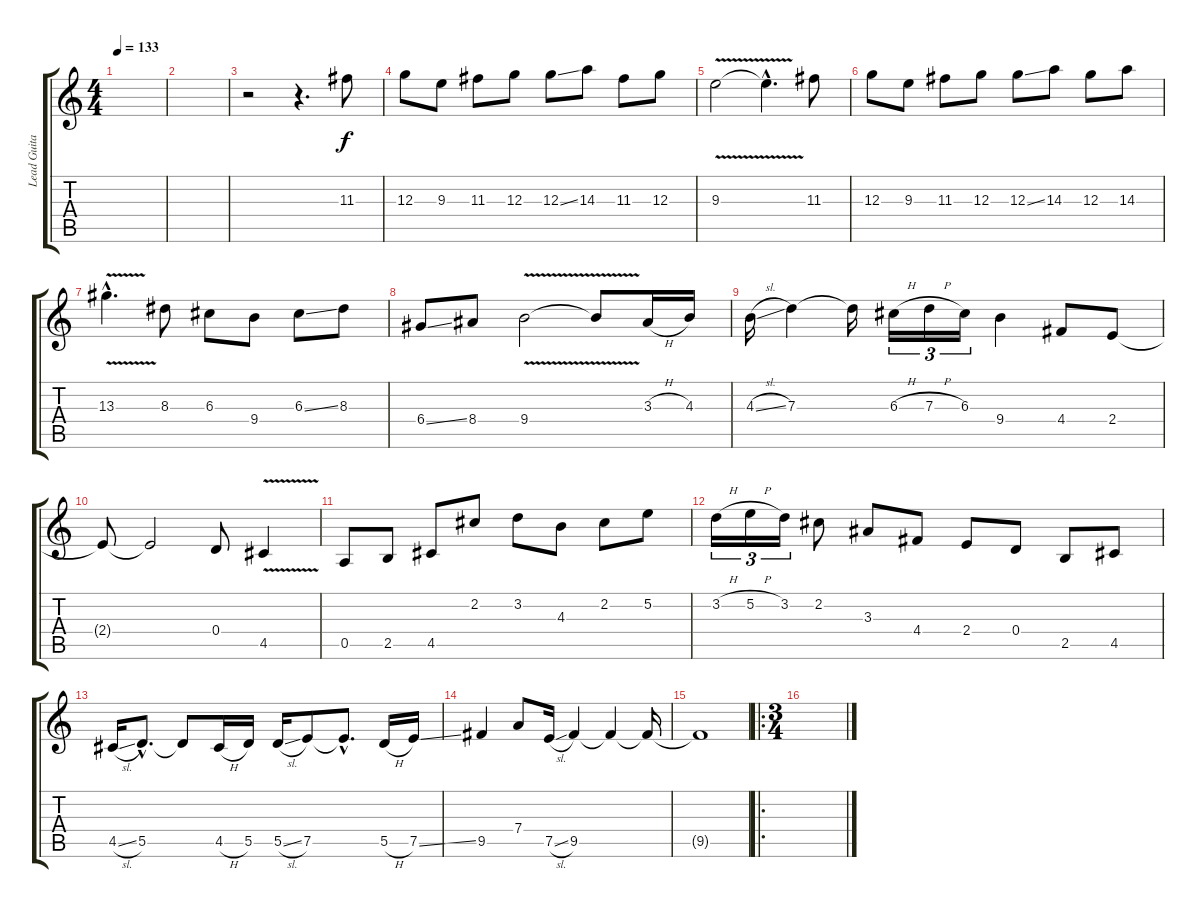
\track ("Lead Guitar" "Lead Guita") {instrument overdrivenguitar}
\staff {score tabs}
\tuning (E4 B3 G3 D3 A2 E2) {hide}
\ts (4 4)
\tempo 133
\clef g2
\ks c
|
|
r.2 r.4{d} 11.3.8 |
12.3.8 9.3.8 11.3.8 12.3.8 12.3{ss}.8 14.3.8 11.3.8 12.3.8 |
9.3{v}.2 9.3{hac t}.4{d} 11.3.8 |
12.3.8 9.3.8 11.3.8 12.3.8 12.3{ss}.8 14.3.8 12.3.8 14.3.8 |
13.3{v hac}.4{d} 8.3.8 6.3.8 9.4.8 6.3{ss}.8 8.3.8 |
6.4{ss}.8 8.4.8 9.4{v}.2 9.4{t}.8 3.3{h}.16 4.3.16 |
4.3{sl}.16 7.3.4 7.3{t}.16 6.3{h}.16{tu (3 2)} 7.3{h}.16{tu (3 2)} 6.3.16{tu (3 2)} 9.4.4 4.4.8 2.4.8 |
2.4{t}.8 2.4{t}.2 0.4.8 4.5{v}.4 |
0.5.8 2.5.8 4.5.8 2.2.8 3.2.8 4.3.8 2.2.8 5.2.8 |
3.2{h}.16{tu (3 2)} 5.2{h}.16{tu (3 2)} 3.2.16{tu (3 2)} 2.2.8 3.3.8 4.4.8 2.4.8 0.4.8 2.5.8 4.5.8 |
4.5{sl}.16 5.5{hac}.8{d} 5.5{t}.8 4.5{h}.16 5.5.16 5.5{sl}.16 7.5.8 7.5{hac t}.8{d} 5.5{h}.16 7.5{ss}.16 |
9.5.4 7.4.8 7.5{sl}.16 9.5.4 9.5{t}.4 9.5{t}.16 |
9.5{t}.1 |
\ro
\ts (3 4)
